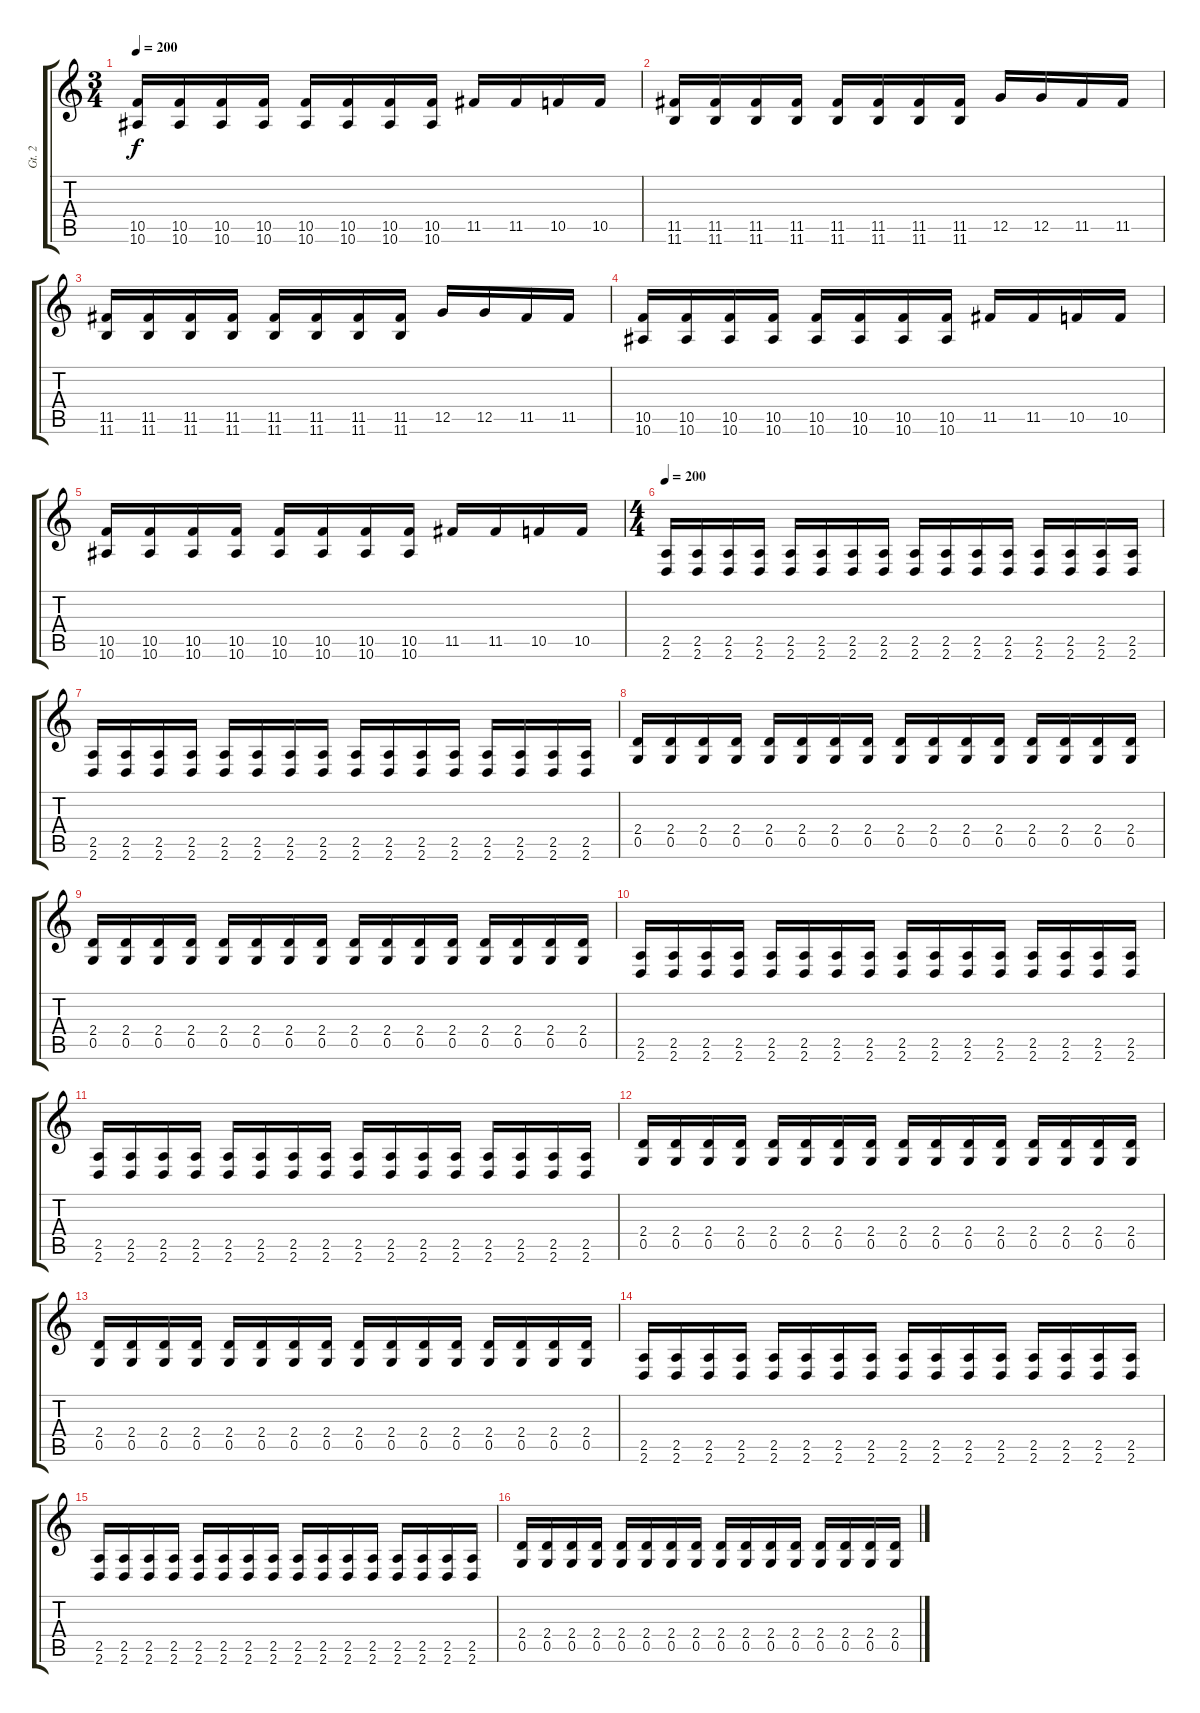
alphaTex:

\track ("Gt. 2" "Gt. 2") {instrument distortionguitar}
\staff {score tabs}
\tuning (D4 A3 F3 C3 G2 C2) {hide}
\ts (3 4)
\tempo 200
\clef g2
\ks c
(10.5 10.6).16{dy f} (10.5 10.6).16 (10.5 10.6).16 (10.5 10.6).16 (10.5 10.6).16 (10.5 10.6).16 (10.5 10.6).16 (10.5 10.6).16 11.5.16 11.5.16 10.5.16 10.5.16 |
(11.5 11.6).16 (11.5 11.6).16 (11.5 11.6).16 (11.5 11.6).16 (11.5 11.6).16 (11.5 11.6).16 (11.5 11.6).16 (11.5 11.6).16 12.5.16 12.5.16 11.5.16 11.5.16 |
(11.5 11.6).16 (11.5 11.6).16 (11.5 11.6).16 (11.5 11.6).16 (11.5 11.6).16 (11.5 11.6).16 (11.5 11.6).16 (11.5 11.6).16 12.5.16 12.5.16 11.5.16 11.5.16 |
(10.5 10.6).16 (10.5 10.6).16 (10.5 10.6).16 (10.5 10.6).16 (10.5 10.6).16 (10.5 10.6).16 (10.5 10.6).16 (10.5 10.6).16 11.5.16 11.5.16 10.5.16 10.5.16 |
(10.5 10.6).16 (10.5 10.6).16 (10.5 10.6).16 (10.5 10.6).16 (10.5 10.6).16 (10.5 10.6).16 (10.5 10.6).16 (10.5 10.6).16 11.5.16 11.5.16 10.5.16 10.5.16 |
\ts (4 4)
\tempo 200
(2.5 2.6).16 (2.5 2.6).16 (2.5 2.6).16 (2.5 2.6).16 (2.5 2.6).16 (2.5 2.6).16 (2.5 2.6).16 (2.5 2.6).16 (2.5 2.6).16 (2.5 2.6).16 (2.5 2.6).16 (2.5 2.6).16 (2.5 2.6).16 (2.5 2.6).16 (2.5 2.6).16 (2.5 2.6).16 |
(2.5 2.6).16 (2.5 2.6).16 (2.5 2.6).16 (2.5 2.6).16 (2.5 2.6).16 (2.5 2.6).16 (2.5 2.6).16 (2.5 2.6).16 (2.5 2.6).16 (2.5 2.6).16 (2.5 2.6).16 (2.5 2.6).16 (2.5 2.6).16 (2.5 2.6).16 (2.5 2.6).16 (2.5 2.6).16 |
(2.4 0.5).16 (2.4 0.5).16 (2.4 0.5).16 (2.4 0.5).16 (2.4 0.5).16 (2.4 0.5).16 (2.4 0.5).16 (2.4 0.5).16 (2.4 0.5).16 (2.4 0.5).16 (2.4 0.5).16 (2.4 0.5).16 (2.4 0.5).16 (2.4 0.5).16 (2.4 0.5).16 (2.4 0.5).16 |
(2.4 0.5).16 (2.4 0.5).16 (2.4 0.5).16 (2.4 0.5).16 (2.4 0.5).16 (2.4 0.5).16 (2.4 0.5).16 (2.4 0.5).16 (2.4 0.5).16 (2.4 0.5).16 (2.4 0.5).16 (2.4 0.5).16 (2.4 0.5).16 (2.4 0.5).16 (2.4 0.5).16 (2.4 0.5).16 |
(2.5 2.6).16 (2.5 2.6).16 (2.5 2.6).16 (2.5 2.6).16 (2.5 2.6).16 (2.5 2.6).16 (2.5 2.6).16 (2.5 2.6).16 (2.5 2.6).16 (2.5 2.6).16 (2.5 2.6).16 (2.5 2.6).16 (2.5 2.6).16 (2.5 2.6).16 (2.5 2.6).16 (2.5 2.6).16 |
(2.5 2.6).16 (2.5 2.6).16 (2.5 2.6).16 (2.5 2.6).16 (2.5 2.6).16 (2.5 2.6).16 (2.5 2.6).16 (2.5 2.6).16 (2.5 2.6).16 (2.5 2.6).16 (2.5 2.6).16 (2.5 2.6).16 (2.5 2.6).16 (2.5 2.6).16 (2.5 2.6).16 (2.5 2.6).16 |
(2.4 0.5).16 (2.4 0.5).16 (2.4 0.5).16 (2.4 0.5).16 (2.4 0.5).16 (2.4 0.5).16 (2.4 0.5).16 (2.4 0.5).16 (2.4 0.5).16 (2.4 0.5).16 (2.4 0.5).16 (2.4 0.5).16 (2.4 0.5).16 (2.4 0.5).16 (2.4 0.5).16 (2.4 0.5).16 |
(2.4 0.5).16 (2.4 0.5).16 (2.4 0.5).16 (2.4 0.5).16 (2.4 0.5).16 (2.4 0.5).16 (2.4 0.5).16 (2.4 0.5).16 (2.4 0.5).16 (2.4 0.5).16 (2.4 0.5).16 (2.4 0.5).16 (2.4 0.5).16 (2.4 0.5).16 (2.4 0.5).16 (2.4 0.5).16 |
(2.5 2.6).16 (2.5 2.6).16 (2.5 2.6).16 (2.5 2.6).16 (2.5 2.6).16 (2.5 2.6).16 (2.5 2.6).16 (2.5 2.6).16 (2.5 2.6).16 (2.5 2.6).16 (2.5 2.6).16 (2.5 2.6).16 (2.5 2.6).16 (2.5 2.6).16 (2.5 2.6).16 (2.5 2.6).16 |
(2.5 2.6).16 (2.5 2.6).16 (2.5 2.6).16 (2.5 2.6).16 (2.5 2.6).16 (2.5 2.6).16 (2.5 2.6).16 (2.5 2.6).16 (2.5 2.6).16 (2.5 2.6).16 (2.5 2.6).16 (2.5 2.6).16 (2.5 2.6).16 (2.5 2.6).16 (2.5 2.6).16 (2.5 2.6).16 |
(2.4 0.5).16 (2.4 0.5).16 (2.4 0.5).16 (2.4 0.5).16 (2.4 0.5).16 (2.4 0.5).16 (2.4 0.5).16 (2.4 0.5).16 (2.4 0.5).16 (2.4 0.5).16 (2.4 0.5).16 (2.4 0.5).16 (2.4 0.5).16 (2.4 0.5).16 (2.4 0.5).16 (2.4 0.5).16
